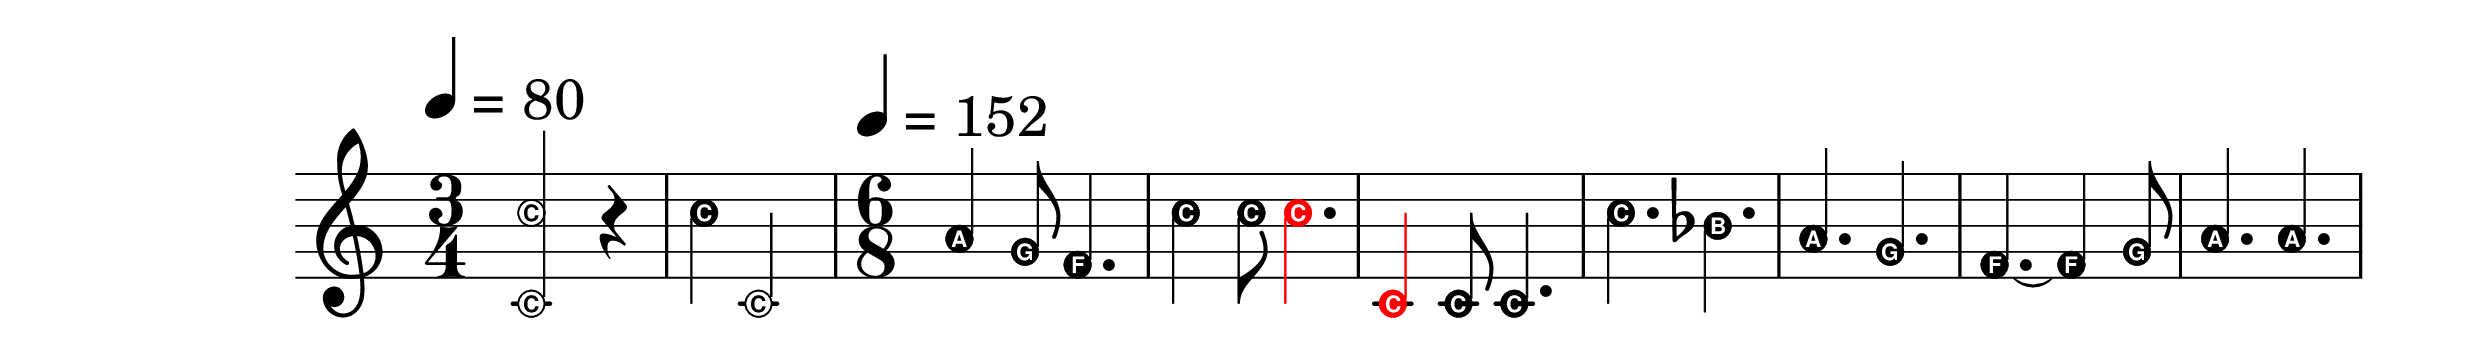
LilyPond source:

\version "2.22.0"
\header {
    titleHtml = "Alouette (« et le bec et le bec, Alouette, Alouette »)"
    descriptionHtml = "<h1>Octave descendante</h1><p><a href='https://youtu.be/P2Wbx6gRGS8?feature=shared&t=22'>Lien YouTube</a></p>"
}

scoreToInclude = \relative c' {
    \numericTimeSignature
    \tempo 4 = 80
    \time 3/4
    % Interval
    <c' c,>2 r4
    % Interval
    c4 c,2
    % Music
    \time 6/8
    \tempo 4 = 152
    a'4 g8 f4. c'4 c8
    \override NoteHead.color = #red
    \override Stem.color = #red
    \override Beam.color = #red
    c4. c,4
    \override NoteHead.color = #black
    \override Stem.color = #black
    \override Beam.color = #black
    c8  c4.
    c'4. bes4. a4. g4.
    f4.~f4 g8 a4. a4.
  }

\include "./templates/outputWithEasyHeads.ly"

